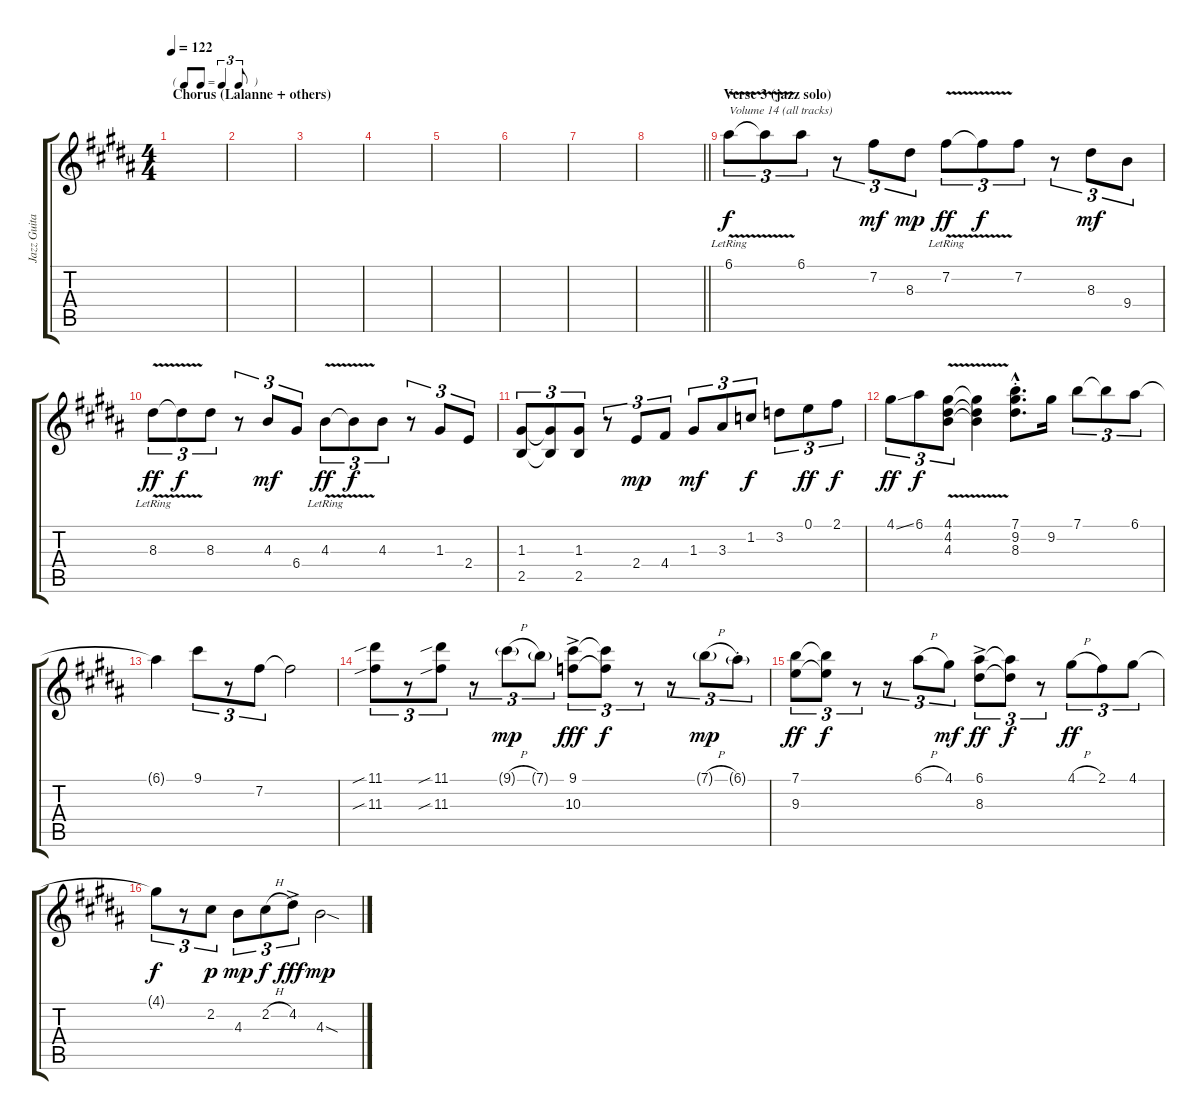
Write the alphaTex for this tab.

\track ("Jazz Guitar Solo" "Jazz Guita") {instrument electricguitarjazz}
\staff {score tabs}
\tuning (E4 B3 G3 D3 A2 E2) {hide}
\ts (4 4)
\tf triplet8th
\section ("" "Chorus (Lalanne + others)")
\tempo 122
\clef g2
\ks g#minor
|
|
|
|
|
|
|
\barLineRight lightlight
|
\section ("" "Verse 3 (jazz solo)")
6.1{v lr}.8{tu (3 2) txt "Volume 14 (all tracks)" volume 14} 6.1{t}.8{tu (3 2) dy f} 6.1.8{tu (3 2)} r.8{tu (3 2)} 7.2.8{tu (3 2) dy mf} 8.3.8{tu (3 2) dy mp} 7.2{v lr}.8{tu (3 2) dy ff} 7.2{t}.8{tu (3 2) dy f} 7.2.8{tu (3 2)} r.8{tu (3 2)} 8.3.8{tu (3 2) dy mf} 9.4.8{tu (3 2)} |
8.3{v lr}.8{tu (3 2) dy ff} 8.3{t}.8{tu (3 2) dy f} 8.3.8{tu (3 2)} r.8{tu (3 2)} 4.3.8{tu (3 2) dy mf} 6.4.8{tu (3 2)} 4.3{v lr}.8{tu (3 2) dy ff} 4.3{t}.8{tu (3 2) dy f} 4.3.8{tu (3 2)} r.8{tu (3 2)} 1.3.8{tu (3 2)} 2.4.8{tu (3 2)} |
(1.3 2.5).8{tu (3 2)} (1.3{t} 2.5{t}).8{tu (3 2)} (1.3 2.5).8{tu (3 2)} r.8{tu (3 2)} 2.4.8{tu (3 2) dy mp} 4.4.8{tu (3 2)} 1.3.8{tu (3 2) dy mf} 3.3.8{tu (3 2)} 1.2.8{tu (3 2) dy f} 3.2.8{tu (3 2)} 0.1.8{tu (3 2) dy ff} 2.1.8{tu (3 2) dy f} |
4.1{ss}.8{tu (3 2) dy ff} 6.1.8{tu (3 2) dy f} (4.1 4.2 4.3{v}).8{tu (3 2)} (4.1{t} 4.2{t} 4.3{t}).4 (7.1{st} 9.2{hac st} 8.3{hac st}).8{d} 9.2.16 7.1.8{tu (3 2)} 7.1{t}.8{tu (3 2)} 6.1.8{tu (3 2)} |
6.1{t}.4 9.1.8{tu (3 2)} r.8{tu (3 2)} 7.2.8{tu (3 2)} 7.2{t}.2 |
(11.1{sib} 11.3{sib}).8{tu (3 2)} r.8{tu (3 2)} (11.1{sib} 11.3{sib}).8{tu (3 2)} r.8{tu (3 2)} 9.1{h g}.8{tu (3 2) dy mp} 7.1{g}.8{tu (3 2)} (9.1{ac} 10.3).8{tu (3 2) dy fff} (9.1{t} 10.3{t}).8{tu (3 2) dy f} r.8{tu (3 2)} r.8{tu (3 2)} 7.1{h g}.8{tu (3 2) dy mp} 6.1{g st}.8{tu (3 2)} |
(7.1 9.3).8{tu (3 2) dy ff} (7.1{t} 9.3{t}).8{tu (3 2) dy f} r.8{tu (3 2)} r.8{tu (3 2)} 6.1{h}.8{tu (3 2)} 4.1.8{tu (3 2) dy mf} (6.1{ac} 8.3).8{tu (3 2) dy ff} (6.1{t} 8.3{t}).8{tu (3 2) dy f} r.8{tu (3 2)} 4.1{h}.8{tu (3 2) dy ff} 2.1.8{tu (3 2)} 4.1.8{tu (3 2)} |
4.1{t}.8{tu (3 2) dy f} r.8{tu (3 2)} 2.2.8{tu (3 2) dy p} 4.3.8{tu (3 2) dy mp} 2.2{h}.8{tu (3 2) dy f} 4.2{ac}.8{tu (3 2) dy fff} 4.3{sod}.2{dy mp}
